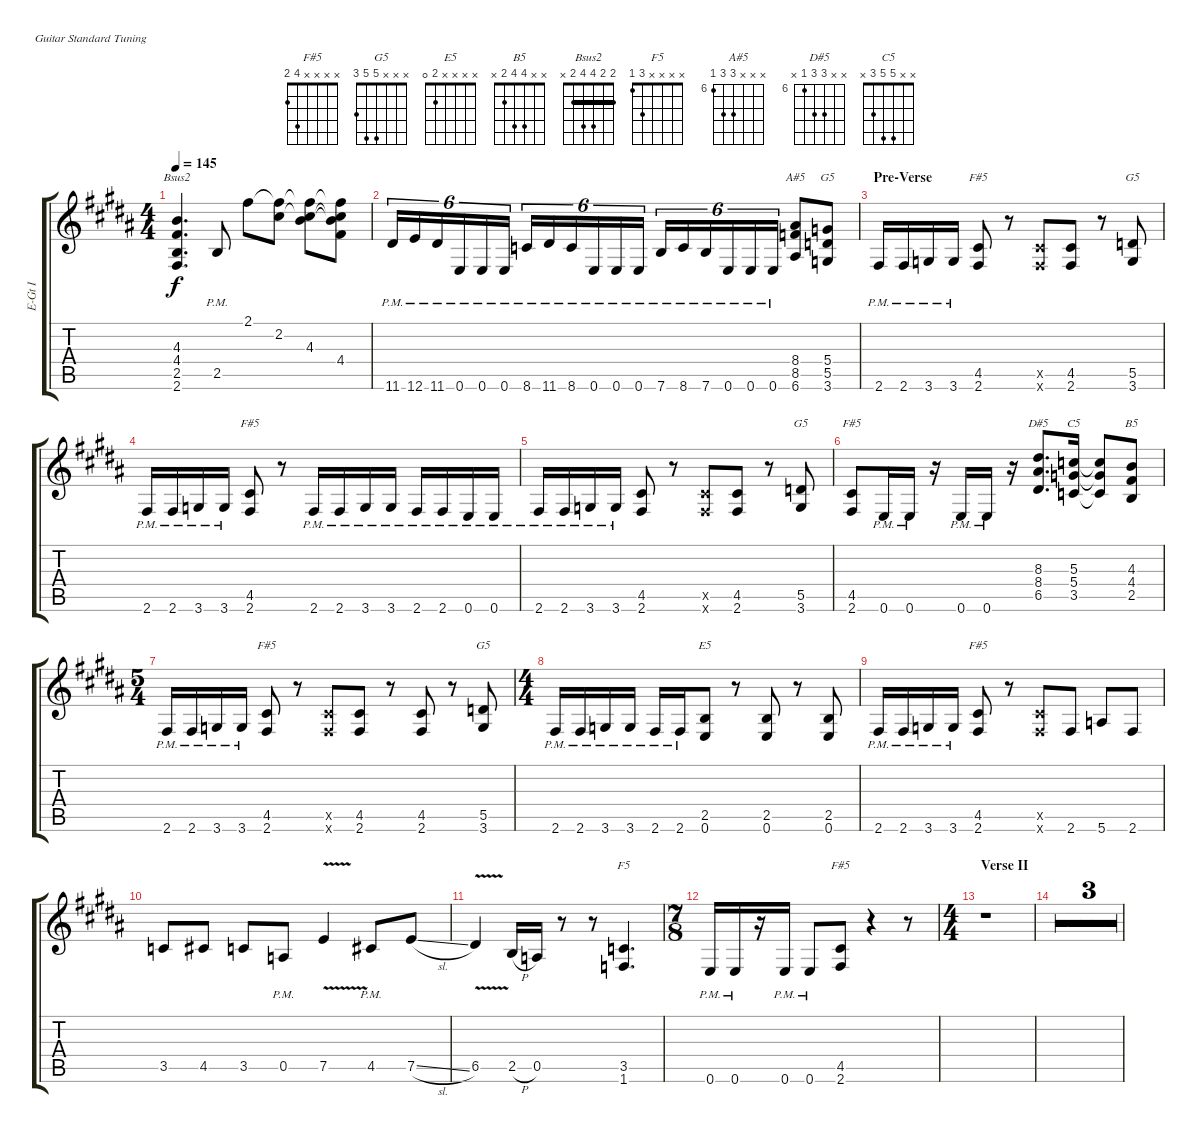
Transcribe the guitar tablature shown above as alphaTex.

\defaultSystemsLayout 4
\bracketExtendMode groupsimilarinstruments
\otherSystemsTrackNameOrientation horizontal
\track ("Rhythm Guitar I" "E-Gt I") {multiBarRest instrument distortionguitar}
\staff {score tabs}
\tuning (E4 B3 G3 D3 A2 E2)
\chord ("F#5" x x x x 4 2) {showfingering false}
\chord ("G5" x x x x 5 3) {showfingering false}
\chord ("E5" x x x x 2 0) {showfingering false}
\chord ("B5" x x 4 4 2 x) {showfingering false}
\chord ("Bsus2" 2 2 4 4 2 x) {showfingering false barre (2 2)}
\chord ("F5" x x x x 3 1) {showfingering false}
\chord ("A#5" x x x 8 8 6) {firstfret 6 showfingering false}
\chord ("G5" x x x 5 5 3) {showfingering false}
\chord ("D#5" x x 8 8 6 x) {firstfret 6 showfingering false}
\chord ("C5" x x 5 5 3 x) {showfingering false}
\ts (4 4)
\tempo 145
\clef g2
\ks b
(2.5{acc forcenatural} 4.4{acc #} 4.3{acc forcenatural} 2.6{acc #}).4{d ch "Bsus2" dy f beam Up} 2.5{pm acc forcenatural}.8{beam Up} 2.1{acc #}.8{beam Down} (2.2{acc #} 2.1{t acc #}).8{beam Down} (4.3{acc forcenatural} 2.2{t acc #} 2.1{t acc #}).8{beam Down} (4.4{acc #} 4.3{t acc forcenatural} 2.2{t acc #} 2.1{t acc #}).8{beam Down} |
11.6{pm acc #}.16{tu (6 4) beam Up} 12.6{pm acc forcenatural}.16{tu (6 4) beam Up} 11.6{pm acc #}.16{tu (6 4) beam Up} 0.6{pm acc forcenatural}.16{tu (6 4) beam Up} 0.6{pm acc forcenatural}.16{tu (6 4) beam Up} 0.6{pm acc forcenatural}.16{tu (6 4) beam Up} 8.6{pm acc forcenatural}.16{tu (6 4) beam Up} 11.6{pm acc #}.16{tu (6 4) beam Up} 8.6{pm acc forcenatural}.16{tu (6 4) beam Up} 0.6{pm acc forcenatural}.16{tu (6 4) beam Up} 0.6{pm acc forcenatural}.16{tu (6 4) beam Up} 0.6{pm acc forcenatural}.16{tu (6 4) beam Up} 7.6{pm acc forcenatural}.16{tu (6 4) beam Up} 8.6{pm acc forcenatural}.16{tu (6 4) beam Up} 7.6{pm acc forcenatural}.16{tu (6 4) beam Up} 0.6{pm acc forcenatural}.16{tu (6 4) beam Up} 0.6{pm acc forcenatural}.16{tu (6 4) beam Up} 0.6{pm acc forcenatural}.16{tu (6 4) beam Up} (6.6{acc #} 8.5{acc forcenatural} 8.4{acc #}).8{ch "A#5" beam Up} (5.4{acc forcenatural} 3.6{acc forcenatural} 5.5{acc forcenatural}).8{ch "G5" beam Up} |
\section ("" "Pre-Verse")
2.6{pm acc #}.16{beam Up} 2.6{pm acc #}.16{beam Up} 3.6{pm acc forcenatural}.16{beam Up} 3.6{pm acc forcenatural}.16{beam Up} (2.6{acc #} 4.5{acc #}).8{ch "F#5" beam Up} r.8{beam Up} (2.6{x acc #} 4.5{x acc #}).8{beam Up} (2.6{acc #} 4.5{acc #}).8{beam Up} r.8{beam Up} (3.6{acc forcenatural} 5.5{acc forcenatural}).8{ch "G5" beam Up} |
2.6{pm acc #}.16{beam Up} 2.6{pm acc #}.16{beam Up} 3.6{pm acc forcenatural}.16{beam Up} 3.6{pm acc forcenatural}.16{beam Up} (2.6{acc #} 4.5{acc #}).8{ch "F#5" beam Up} r.8{beam Up} 2.6{pm acc #}.16{beam Up} 2.6{pm acc #}.16{beam Up} 3.6{pm acc forcenatural}.16{beam Up} 3.6{pm acc forcenatural}.16{beam Up} 2.6{pm acc #}.16{beam Up} 2.6{pm acc #}.16{beam Up} 0.6{pm acc forcenatural}.16{beam Up} 0.6{pm acc forcenatural}.16{beam Up} |
2.6{pm acc #}.16{beam Up} 2.6{pm acc #}.16{beam Up} 3.6{pm acc forcenatural}.16{beam Up} 3.6{pm acc forcenatural}.16{beam Up} (2.6{acc #} 4.5{acc #}).8{beam Up} r.8{beam Up} (2.6{x acc #} 4.5{x acc #}).8{beam Up} (2.6{acc #} 4.5{acc #}).8{beam Up} r.8{beam Up} (3.6{acc forcenatural} 5.5{acc forcenatural}).8{ch "G5" beam Up} |
(2.6{acc #} 4.5{acc #}).8{ch "F#5" beam Up} 0.6{pm acc forcenatural}.16{beam Up} 0.6{pm acc forcenatural}.16{beam Up} r.16{beam Up} 0.6{pm acc forcenatural}.16{beam Up} 0.6{pm acc forcenatural}.16{beam Up} r.16{beam Up} (6.5{acc #} 8.4{acc #} 8.3{acc #}).8{d ch "D#5" beam Up} (3.5{acc forcenatural} 5.3{acc forcenatural} 5.4{acc forcenatural}).16{ch "C5" beam Up} (3.5{t acc forcenatural} 5.3{t acc forcenatural} 5.4{t acc forcenatural}).8{beam Up} (2.5{acc forcenatural} 4.4{acc #} 4.3{acc forcenatural}).8{ch "B5" beam Up} |
\ts (5 4)
\beaming (8 2 2 2 2 2)
2.6{pm acc #}.16{beam Up} 2.6{pm acc #}.16{beam Up} 3.6{pm acc forcenatural}.16{beam Up} 3.6{pm acc forcenatural}.16{beam Up} (2.6{acc #} 4.5{acc #}).8{ch "F#5" beam Up} r.8{beam Up} (2.6{x acc #} 4.5{x acc #}).8{beam Up} (2.6{acc #} 4.5{acc #}).8{beam Up} r.8{beam Up} (2.6{acc #} 4.5{acc #}).8{beam Up} r.8{beam Up} (3.6{acc forcenatural} 5.5{acc forcenatural}).8{ch "G5" beam Up} |
\ts (4 4)
2.6{pm acc #}.16{beam Up} 2.6{pm acc #}.16{beam Up} 3.6{pm acc forcenatural}.16{beam Up} 3.6{pm acc forcenatural}.16{beam Up} 2.6{pm acc #}.16{beam Up} 2.6{pm acc #}.16{beam Up} (0.6{acc forcenatural} 2.5{acc forcenatural}).8{ch "E5" beam Up} r.8{beam Up} (2.5{acc forcenatural} 0.6{acc forcenatural}).8{beam Up} r.8{beam Up} (2.5{acc forcenatural} 0.6{acc forcenatural}).8{beam Up} |
2.6{pm acc #}.16{beam Up} 2.6{pm acc #}.16{beam Up} 3.6{pm acc forcenatural}.16{beam Up} 3.6{pm acc forcenatural}.16{beam Up} (2.6{acc #} 4.5{acc #}).8{ch "F#5" beam Up} r.8{beam Up} (4.5{x acc #} 2.6{x acc #}).8{beam Up} 2.6{acc #}.8{beam Up} 5.6{acc forcenatural}.8{beam Up} 2.6{acc #}.8{beam Up} |
3.5{acc forcenatural}.8{beam Up} 4.5{acc #}.8{beam Up} 3.5{acc forcenatural}.8{beam Up} 0.5{pm acc forcenatural}.8{beam Up} 7.5{v acc forcenatural}.4{beam Up} 4.5{pm acc #}.8{beam Up} 7.5{sl acc forcenatural}.8{beam Up} |
6.5{v acc #}.4{beam Up} 2.5{h acc forcenatural}.16{beam Up} 0.5{acc forcenatural}.16{beam Up} r.8{beam Up} r.8{beam Up} (1.6{acc forcenatural} 3.5{acc forcenatural}).4{d ch "F5" beam Up} |
\ts (7 8)
0.6{pm acc forcenatural}.16{beam Up} 0.6{pm acc forcenatural}.16{beam Up} r.16{beam Up} 0.6{pm acc forcenatural}.16{beam Up} 0.6{pm acc forcenatural}.8{beam Up} (2.6{acc #} 4.5{acc #}).8{ch "F#5" beam Up} r.4{beam Up} r.8{beam Up} |
\ts (4 4)
\section ("" "Verse II")
r.1{beam Down} |
r.1{beam Down} |
r.1{beam Down} |
r.1{beam Down}
